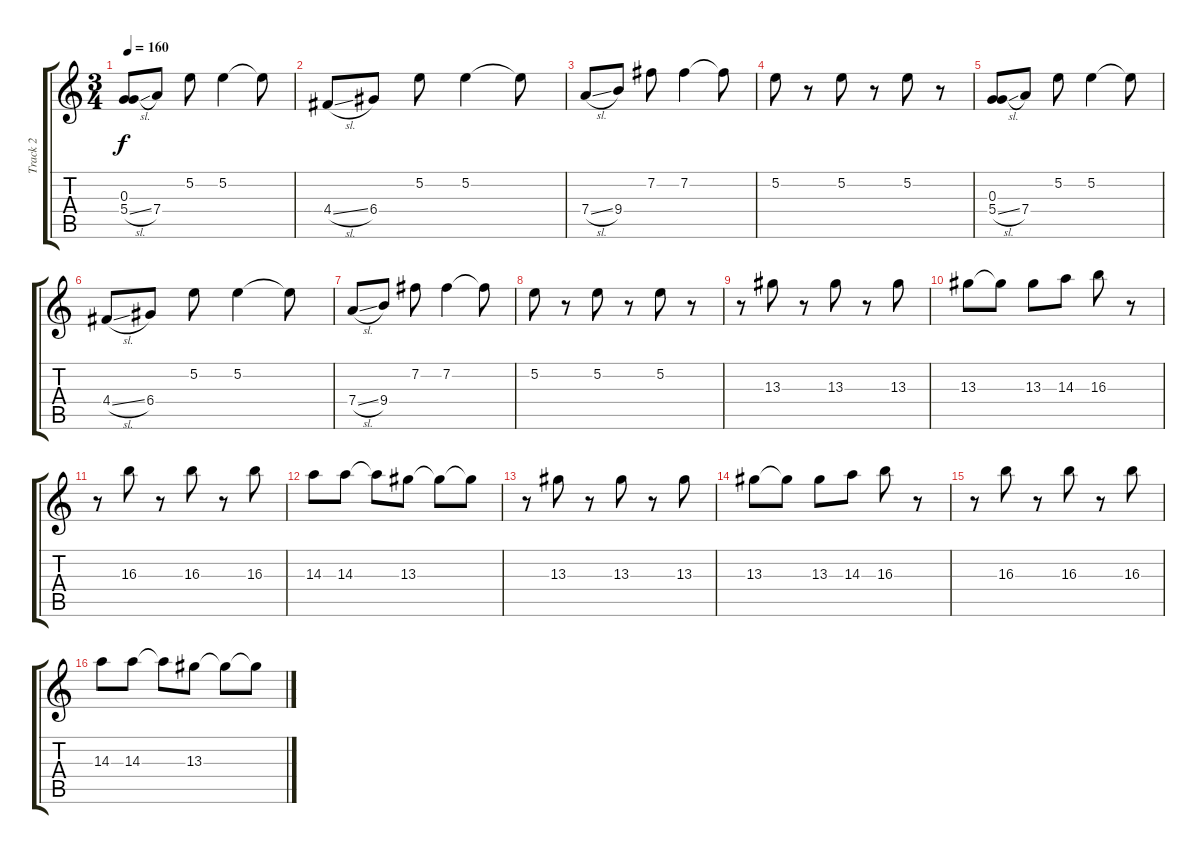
\track ("Track 2" "Track 2") {instrument distortionguitar}
\staff {score tabs}
\tuning (E4 B3 G3 D3 A2 E2) {hide}
\ts (3 4)
\tempo 160
\clef g2
\ks c
(0.3 5.4{sl}).8{dy f} 7.4.8 5.2.8 5.2.4 5.2{t}.8 |
4.4{sl}.8 6.4.8 5.2.8 5.2.4 5.2{t}.8 |
7.4{sl}.8 9.4.8 7.2.8 7.2.4 7.2{t}.8 |
5.2.8 r.8 5.2.8 r.8 5.2.8 r.8 |
(0.3 5.4{sl}).8 7.4.8 5.2.8 5.2.4 5.2{t}.8 |
4.4{sl}.8 6.4.8 5.2.8 5.2.4 5.2{t}.8 |
7.4{sl}.8 9.4.8 7.2.8 7.2.4 7.2{t}.8 |
5.2.8 r.8 5.2.8 r.8 5.2.8 r.8 |
r.8 13.3.8 r.8 13.3.8 r.8 13.3.8 |
13.3.8 13.3{t}.8 13.3.8 14.3.8 16.3.8 r.8 |
r.8 16.3.8 r.8 16.3.8 r.8 16.3.8 |
14.3.8 14.3.8 14.3{t}.8 13.3.8 13.3{t}.8 13.3{t}.8 |
r.8 13.3.8 r.8 13.3.8 r.8 13.3.8 |
13.3.8 13.3{t}.8 13.3.8 14.3.8 16.3.8 r.8 |
r.8 16.3.8 r.8 16.3.8 r.8 16.3.8 |
14.3.8 14.3.8 14.3{t}.8 13.3.8 13.3{t}.8 13.3{t}.8
